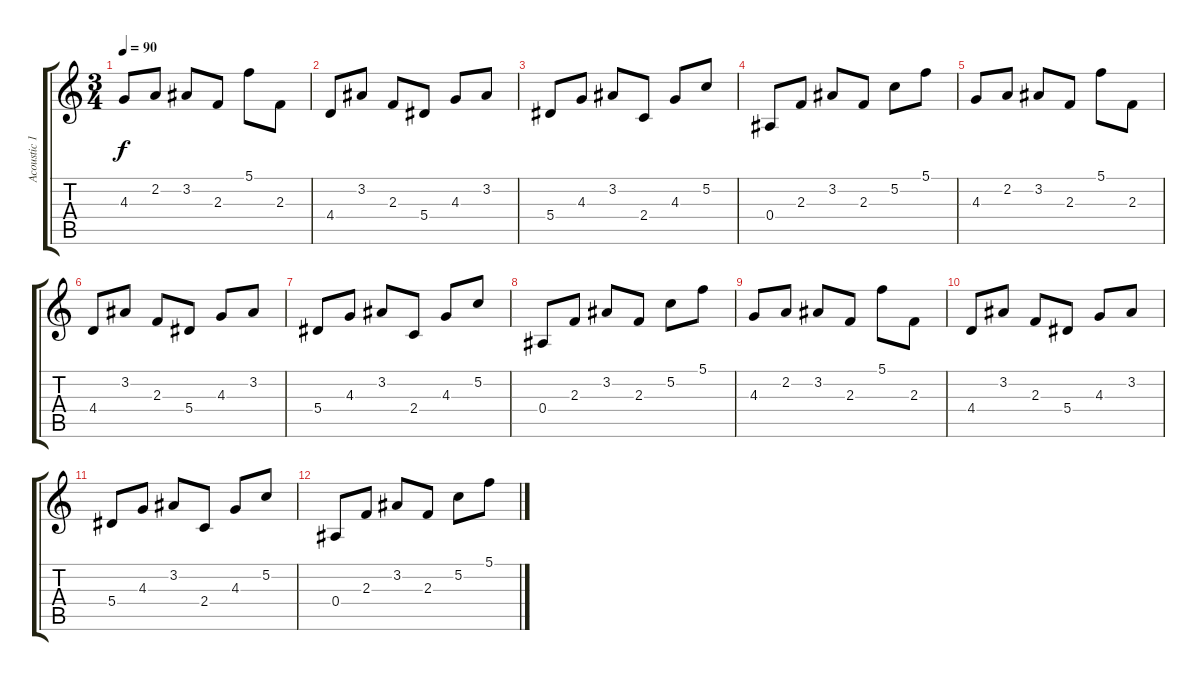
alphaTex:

\track ("Acoustic 1" "Acoustic 1") {instrument acousticguitarsteel}
\staff {score tabs}
\tuning (C4 G3 Eb3 Bb2 F2 C2) {hide}
\ts (3 4)
\tempo 90
\clef g2
\ks c
4.3.8{dy f} 2.2.8 3.2.8 2.3.8 5.1.8 2.3.8 |
4.4.8 3.2.8 2.3.8 5.4.8 4.3.8 3.2.8 |
5.4.8 4.3.8 3.2.8 2.4.8 4.3.8 5.2.8 |
0.4.8 2.3.8 3.2.8 2.3.8 5.2.8 5.1.8 |
4.3.8 2.2.8 3.2.8 2.3.8 5.1.8 2.3.8 |
4.4.8 3.2.8 2.3.8 5.4.8 4.3.8 3.2.8 |
5.4.8 4.3.8 3.2.8 2.4.8 4.3.8 5.2.8 |
0.4.8 2.3.8 3.2.8 2.3.8 5.2.8 5.1.8 |
4.3.8 2.2.8 3.2.8 2.3.8 5.1.8 2.3.8 |
4.4.8 3.2.8 2.3.8 5.4.8 4.3.8 3.2.8 |
5.4.8 4.3.8 3.2.8 2.4.8 4.3.8 5.2.8 |
0.4.8 2.3.8 3.2.8 2.3.8 5.2.8 5.1.8
